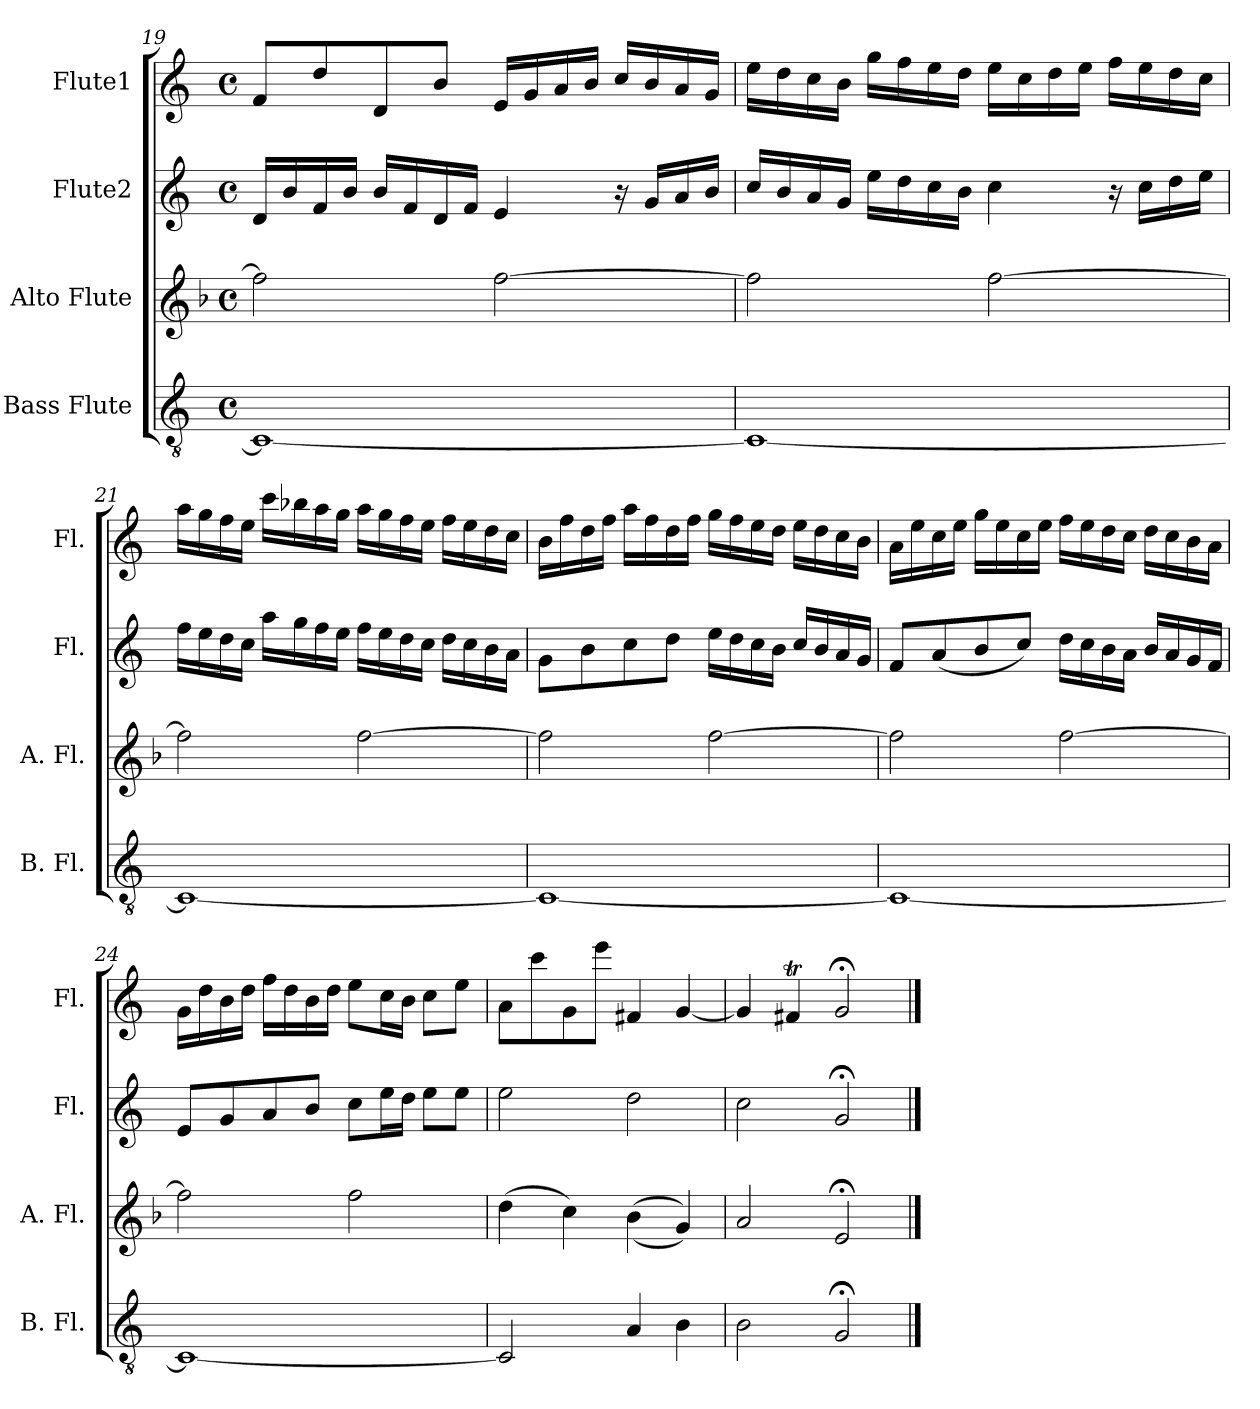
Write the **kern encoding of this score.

**kern	**kern	**kern	**kern
*part4	*part3	*part2	*part1
*staff4	*staff3	*staff2	*staff1
*I"Bass Flute	*I"Alto Flute	*I"Flute2	*I"Flute1
*I'B. Fl.	*I'A. Fl.	*I'Fl.	*I'Fl.
*clefGv2	*clefG2	*clefG2	*clefG2
*	*ITrd3c5	*	*
*k[]	*k[]	*k[]	*k[]
*M4/4	*M4/4	*M4/4	*M4/4
*met(c)	*met(c)	*met(c)	*met(c)
=19	=19	=19	=19
1C_	2cc\]	16d/LL	8f/L
.	.	16b/	.
.	.	16f/	8dd/
.	.	16b/JJ	.
.	.	16b/LL	8d/
.	.	16f/	.
.	.	16d/	8b/J
.	.	16f/JJ	.
.	[2cc\	4e/	16e/LL
.	.	.	16g/
.	.	.	16a/
.	.	.	16b/JJ
.	.	16r	16cc/LL
.	.	16g/LL	16b/
.	.	16a/	16a/
.	.	16b/JJ	16g/JJ
=20	=20	=20	=20
1C_	2cc\]	16cc/LL	16ee\LL
.	.	16b/	16dd\
.	.	16a/	16cc\
.	.	16g/JJ	16b\JJ
.	.	16ee\LL	16gg\LL
.	.	16dd\	16ff\
.	.	16cc\	16ee\
.	.	16b\JJ	16dd\JJ
.	[2cc\	4cc\	16ee\LL
.	.	.	16cc\
.	.	.	16dd\
.	.	.	16ee\JJ
.	.	16r	16ff\LL
.	.	16cc\LL	16ee\
.	.	16dd\	16dd\
.	.	16ee\JJ	16cc\JJ
!!LO:PB:g=z
=21	=21	=21	=21
1C_	2cc\]	16ff\LL	16aa\LL
.	.	16ee\	16gg\
.	.	16dd\	16ff\
.	.	16cc\JJ	16ee\JJ
.	.	16aa\LL	16ccc\LL
.	.	16gg\	16bb-X\
.	.	16ff\	16aa\
.	.	16ee\JJ	16gg\JJ
.	[2cc\	16ff\LL	16aa\LL
.	.	16ee\	16gg\
.	.	16dd\	16ff\
.	.	16cc\JJ	16ee\JJ
.	.	16dd\LL	16ff\LL
.	.	16cc\	16ee\
.	.	16b\	16dd\
.	.	16a\JJ	16cc\JJ
=22	=22	=22	=22
1C_	2cc\]	8g\L	16b\LL
.	.	.	16ff\
.	.	8b\	16dd\
.	.	.	16ff\JJ
.	.	8cc\	16aa\LL
.	.	.	16ff\
.	.	8dd\J	16dd\
.	.	.	16ff\JJ
.	[2cc\	16ee\LL	16gg\LL
.	.	16dd\	16ff\
.	.	16cc\	16ee\
.	.	16b\JJ	16dd\JJ
.	.	16cc/LL	16ee\LL
.	.	16b/	16dd\
.	.	16a/	16cc\
.	.	16g/JJ	16b\JJ
!!LO:LB:g=z
=23	=23	=23	=23
1C_	2cc\]	8f/L	16a\LL
.	.	.	16ee\
.	.	(8a/	16cc\
.	.	.	16ee\JJ
.	.	8b/	16gg\LL
.	.	.	16ee\
.	.	8cc/J)	16cc\
.	.	.	16ee\JJ
.	[2cc\	16dd\LL	16ff\LL
.	.	16cc\	16ee\
.	.	16b\	16dd\
.	.	16a\JJ	16cc\JJ
.	.	16b/LL	16dd\LL
.	.	16a/	16cc\
.	.	16g/	16b\
.	.	16f/JJ	16a\JJ
=24	=24	=24	=24
1C_	2cc\]	8e/L	16g\LL
.	.	.	16dd\
.	.	8g/	16b\
.	.	.	16dd\JJ
.	.	8a/	16ff\LL
.	.	.	16dd\
.	.	8b/J	16b\
.	.	.	16dd\JJ
.	2cc\	8cc\L	8ee\L
.	.	16ee\L	16cc\L
.	.	16dd\JJ	16b\JJ
.	.	8ee\L	8cc\L
.	.	8ee\J	8ee\J
=25	=25	=25	=25
2C/]	(4a\	2ee\	8a\L
.	.	.	8ccc\
.	4g\)	.	8g\
.	.	.	8eee\J
4A/	((4f\	2dd\	4f#X/
4B\	4d/))	.	[4g/
=26	=26	=26	=26
2B\	2e/	2cc\	4g/]
.	.	.	4f#Xt/
2G;</	2B;</	2g;</	2g;</
==	==	==	==
*-	*-	*-	*-
